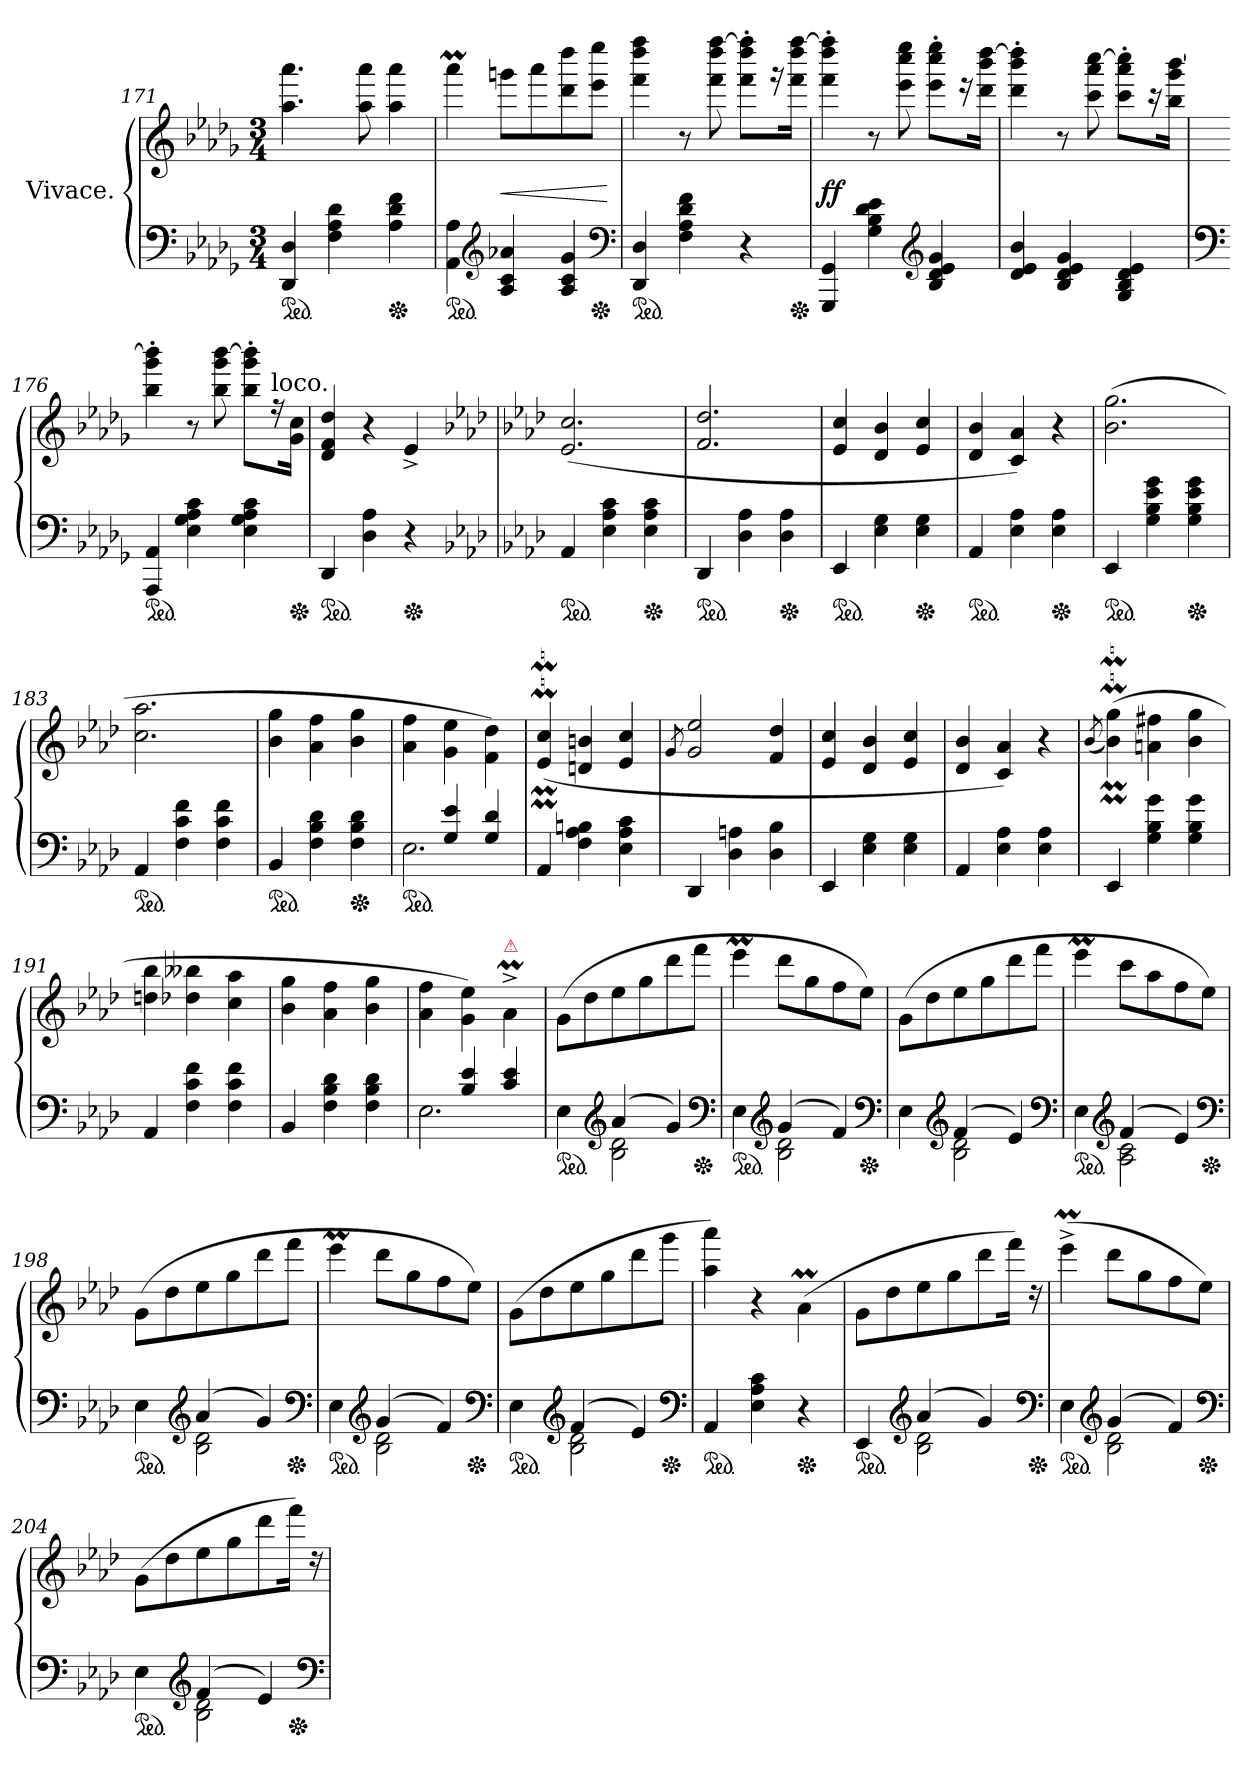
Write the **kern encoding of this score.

**kern	**kern	**dynam
*part1	*part1	*part1
*staff2	*staff1	*staff1/2
*I"Vivace.	*	*
*clefF4	*clefG2	*
*k[b-e-a-d-g-]	*k[b-e-a-d-g-]	*
*M3/4	*M3/4	*
*ped	*	*
=171	=171	=171
4DD- 4D-	4.aa- 4.aaa-	.
4F 4A- 4d-	.	.
.	8aa- 8aaa-	.
*Xped	*	*
4A- 4d- 4f	4aa- 4aaa-	.
=172	=172	=172
*ped	*	*
4AA- 4A-	4aaa-M	.
*clefG2	*	*
4A- 4c 4a-X	8gggnL	<
.	8aaa-	.
4A- 4c 4g-	8ddd- 8dddd-	.
*Xped	*	*
.	8eee- 8eeee-J	.
*clefF4	*	*
.	.	[
=173	=173	=173
*ped	*	*
4DD- 4D-	4fff 4dddd- 4ffff	.
4F 4A- 4d- 4f	8r	.
.	8fff 8dddd- [8ffff	.
4r	8fff'> 8dddd-'> 8ffff]'>L	.
.	16r	.
*Xped	*	*
.	16fff 16dddd- [16ffffJk	.
=174	=174	=174
4GGG- 4GG-	4fff'> 4dddd-'> 4ffff]'>	ff
4G- 4B- 4d- 4e-	8r	.
.	8eee- 8cccc 8eeee-	.
*clefG2	*	*
4B- 4d- 4e- 4g-	8eee-'> 8cccc'> 8eeee-'>L	.
.	16r	.
.	16ddd- 16bbb- [16dddd-Jk	.
=175	=175	=175
4d- 4e- 4b-	4ddd-'> 4bbb-'> 4dddd-]'>	.
4B- 4d- 4e- 4g-	8r	.
.	8ccc 8aaa- [8cccc	.
4G- 4B- 4d- 4e-	8ccc'> 8aaa-'> 8cccc]'>L	.
.	16r	.
.	16bb- 16ggg- [16bbb-Jk	.
=176	=176	=176
*clefF4	*	*
!LO:TX:b:color=crimson:t=⚠	!	!
*ped	*	*
4AAA- 4AA-	4bb-'> 4ggg-'> 4bbb-]'>	.
4E- 4G- 4A- 4c	8r	.
.	8bb- 8ggg- [8bbb-	.
4E- 4G- 4A- 4c	8bb-'> 8ggg-'> 8bbb-]'>L	.
!	!LO:TX:a:t=loco.	!
.	16r	.
*Xped	*	*
.	16g- 16ccJk	.
=177	=177	=177
*ped	*	*
4DD-	4d- 4f 4dd-	.
4D- 4A-	4r	.
*Xped	*	*
4r	4e-^<	.
*k[b-e-a-d-]	*k[b-e-a-d-]	*
=178	=178	=178
*k[b-e-a-d-]	*k[b-e-a-d-]	*
*ped	*	*
4AA-	(<2.e- 2.cc	.
4E- 4A- 4c	.	.
*Xped	*	*
4E- 4A- 4c	.	.
=179	=179	=179
*ped	*	*
4DD-	2.f 2.dd-	.
4D- 4A-	.	.
*Xped	*	*
4D- 4A-	.	.
=180	=180	=180
*ped	*	*
4EE-	4e- 4cc	.
4E- 4G	4d- 4b-	.
*Xped	*	*
4E- 4G	4e- 4cc	.
=181	=181	=181
*ped	*	*
4AA-	4d- 4b-	.
4E- 4A-	4c 4a-)	.
*Xped	*	*
4E- 4A-	4r	.
=182	=182	=182
*ped	*	*
4EE-	(>2.b- 2.gg	.
4G 4B- 4e- 4g	.	.
*Xped	*	*
4G 4B- 4e- 4g	.	.
=183	=183	=183
*ped	*	*
4AA-	2.cc 2.aa-	.
4F 4c 4f	.	.
4F 4c 4f	.	.
=184	=184	=184
*ped	*	*
4BB-	4b- 4gg	.
4F 4B- 4d-	4a- 4ff	.
*Xped	*	*
4F 4B- 4d-	4b- 4gg	.
=185	=185	=185
*^	*	*
*ped	*	*	*
4ryy	2.E-	4a- 4ff	.
4G 4e-	.	4g 4ee-	.
4G 4d-	.	4f\ 4dd-\)	.
*v	*v	*	*
=186	=186	=186
4AA-	(<4e-M 4ccM	.
4F 4A- 4Bn	4dn 4bn	.
4E- 4A- 4c	4e- 4cc	.
=187	=187	=187
.	8qg/	.
4DD-	2g/ 2ee-/	.
4D- 4An	.	.
4D- 4B-	4f 4dd-	.
=188	=188	=188
4EE-	4e- 4cc	.
4E- 4G	4d- 4b-	.
4E- 4G	4e- 4cc	.
=189	=189	=189
4AA-	4d- 4b-	.
4E- 4A-	4c 4a-)	.
4E- 4A-	4r	.
=190	=190	=190
.	(<8qb-	.
4EE-	(>4b-M 4ggM)	.
4G 4B- 4g	4an 4ff#X	.
4G 4B- 4g	4b- 4gg	.
=191	=191	=191
4AA-	4ddn 4bb-	.
4F 4c 4f	4dd-X 4bb--X	.
4F 4c 4f	4cc 4aa-	.
=192	=192	=192
4BB-	4b- 4gg	.
4F 4B- 4d-	4a- 4ff	.
4F 4B- 4d-	4b- 4gg	.
=193	=193	=193
*^	*	*
4ryy	2.E-	4a- 4ff	.
4B- 4e-	.	4g 4ee-)	.
!	!	!LO:TX:a:color=crimson:t=⚠	!
4c 4e-	.	4a-M^>\	.
=194	=194	=194	=194
*ped	*	*	*
4E-	4ryy	(>8gL	.
.	.	8dd-	.
*clefG2	*	*	*
(>4a-	2B- 2d-	8ee-	.
.	.	8gg	.
4g)	.	8ddd-	.
*Xped	*	*	*
.	.	8fffJ	.
*clefF4	*	*	*
=195	=195	=195	=195
*ped	*	*	*
4E-	4ryy	4eee-M	.
*clefG2	*	*	*
(>4g	2B- 2d-	8ddd-L	.
.	.	8gg	.
4f)	.	8ff	.
*Xped	*	*	*
.	.	8ee-J)	.
*clefF4	*	*	*
=196	=196	=196	=196
4E-	4ryy	(>8gL	.
.	.	8dd-	.
*clefG2	*	*	*
(>4f	2B- 2d-	8ee-	.
.	.	8gg	.
4e-)	.	8ddd-	.
.	.	8fffJ	.
*clefF4	*	*	*
=197	=197	=197	=197
*ped	*	*	*
4E-	4ryy	4eee-M	.
*clefG2	*	*	*
(>4f	2A- 2c	8cccL	.
.	.	8aa-	.
4e-)	.	8ff	.
*Xped	*	*	*
.	.	8ee-J)	.
*clefF4	*	*	*
=198	=198	=198	=198
*ped	*	*	*
4E-	4ryy	(>8gL	.
.	.	8dd-	.
*clefG2	*	*	*
(>4a-	2B- 2d-	8ee-	.
.	.	8gg	.
4g)	.	8ddd-	.
*Xped	*	*	*
.	.	8fffJ	.
*clefF4	*	*	*
=199	=199	=199	=199
*ped	*	*	*
4E-	4ryy	4eee-M	.
*clefG2	*	*	*
(>4g	2B- 2d-	8ddd-L	.
.	.	8gg	.
4f)	.	8ff	.
*Xped	*	*	*
.	.	8ee-J)	.
*clefF4	*	*	*
=200	=200	=200	=200
*ped	*	*	*
4E-	4ryy	(>8gL	.
.	.	8dd-	.
*clefG2	*	*	*
(>4f	2B- 2d-	8ee-	.
.	.	8gg	.
4e-)	.	8ddd-	.
*Xped	*	*	*
.	.	8gggJ	.
*v	*v	*	*
*clefF4	*	*
=201	=201	=201
*ped	*	*
4AA-	4aa- 4aaa-)	.
4E- 4A- 4c	4r	.
*Xped	*	*
4r	(>4a-M\	.
=202	=202	=202
*^	*	*
*ped	*	*	*
4EE-	4ryy	8gL	.
.	.	8dd-	.
*clefG2	*	*	*
(>4a-	2B- 2d-	8ee-	.
.	.	8gg	.
4g)	.	8ddd-	.
.	.	16fffJk)	.
*Xped	*	*	*
.	.	16rdd	.
*clefF4	*	*	*
=203	=203	=203	=203
*ped	*	*	*
4E-	4ryy	(>4eee-M^<	.
*clefG2	*	*	*
(>4g	2B- 2d-	8ddd-L	.
.	.	8gg	.
4f)	.	8ff	.
*Xped	*	*	*
.	.	8ee-J)	.
*clefF4	*	*	*
=204	=204	=204	=204
*ped	*	*	*
4E-	4ryy	(>8gL	.
.	.	8dd-	.
*clefG2	*	*	*
(>4f	2B- 2d-	8ee-	.
.	.	8gg	.
4e-)	.	8ddd-	.
*Xped	*	*	*
.	.	16fffJk)	.
.	.	16rdd	.
*v	*v	*	*
*clefF4	*	*
=	=	=
*-	*-	*-
